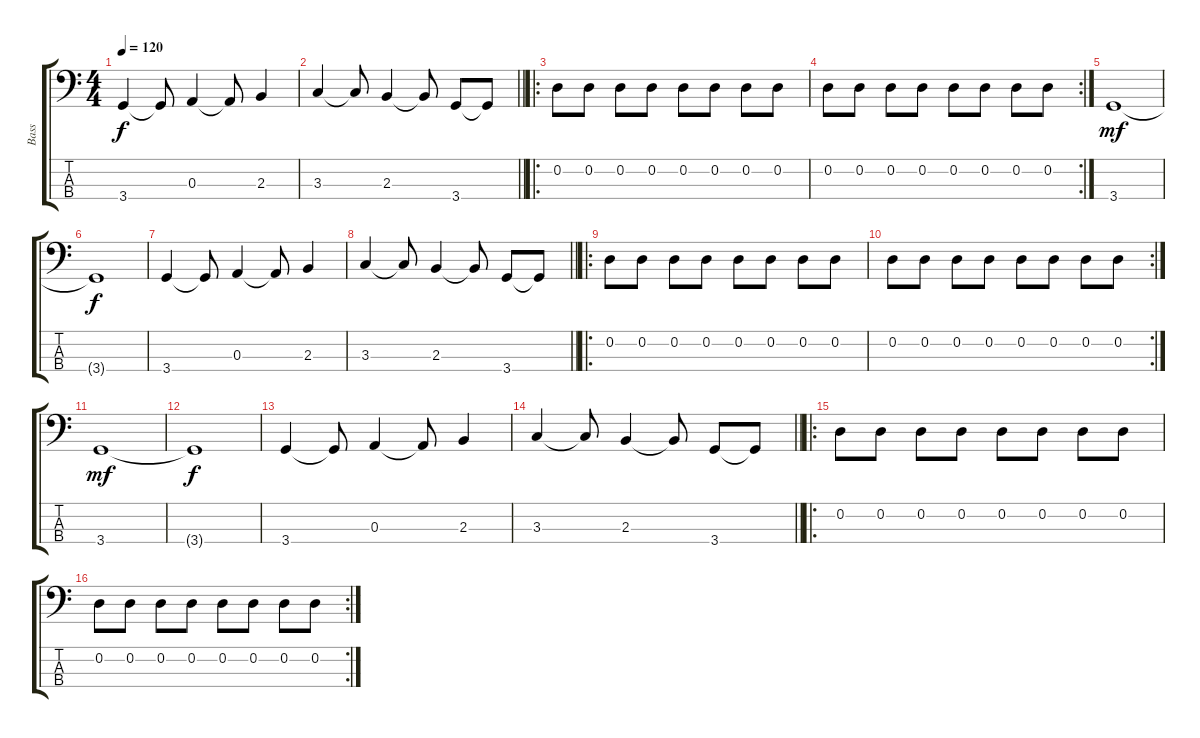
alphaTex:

\track ("Bass" "Bass") {instrument electricbassfinger}
\staff {score tabs}
\tuning (G2 D2 A1 E1) {hide}
\ts (4 4)
\tempo 120
\clef f4
\ks c
3.4.4{dy f} 3.4{t}.8 0.3.4 0.3{t}.8 2.3.4 |
\barLineRight lightlight
3.3.4 3.3{t}.8 2.3.4 2.3{t}.8 3.4.8 3.4{t}.8 |
\ro
0.2.8 0.2.8 0.2.8 0.2.8 0.2.8 0.2.8 0.2.8 0.2.8 |
\rc 2
0.2.8 0.2.8 0.2.8 0.2.8 0.2.8 0.2.8 0.2.8 0.2.8 |
3.4.1{dy mf} |
3.4{t}.1{dy f} |
3.4.4 3.4{t}.8 0.3.4 0.3{t}.8 2.3.4 |
\barLineRight lightlight
3.3.4 3.3{t}.8 2.3.4 2.3{t}.8 3.4.8 3.4{t}.8 |
\ro
0.2.8 0.2.8 0.2.8 0.2.8 0.2.8 0.2.8 0.2.8 0.2.8 |
\rc 2
0.2.8 0.2.8 0.2.8 0.2.8 0.2.8 0.2.8 0.2.8 0.2.8 |
3.4.1{dy mf} |
3.4{t}.1{dy f} |
3.4.4 3.4{t}.8 0.3.4 0.3{t}.8 2.3.4 |
\barLineRight lightlight
3.3.4 3.3{t}.8 2.3.4 2.3{t}.8 3.4.8 3.4{t}.8 |
\ro
0.2.8 0.2.8 0.2.8 0.2.8 0.2.8 0.2.8 0.2.8 0.2.8 |
\rc 2
0.2.8 0.2.8 0.2.8 0.2.8 0.2.8 0.2.8 0.2.8 0.2.8
